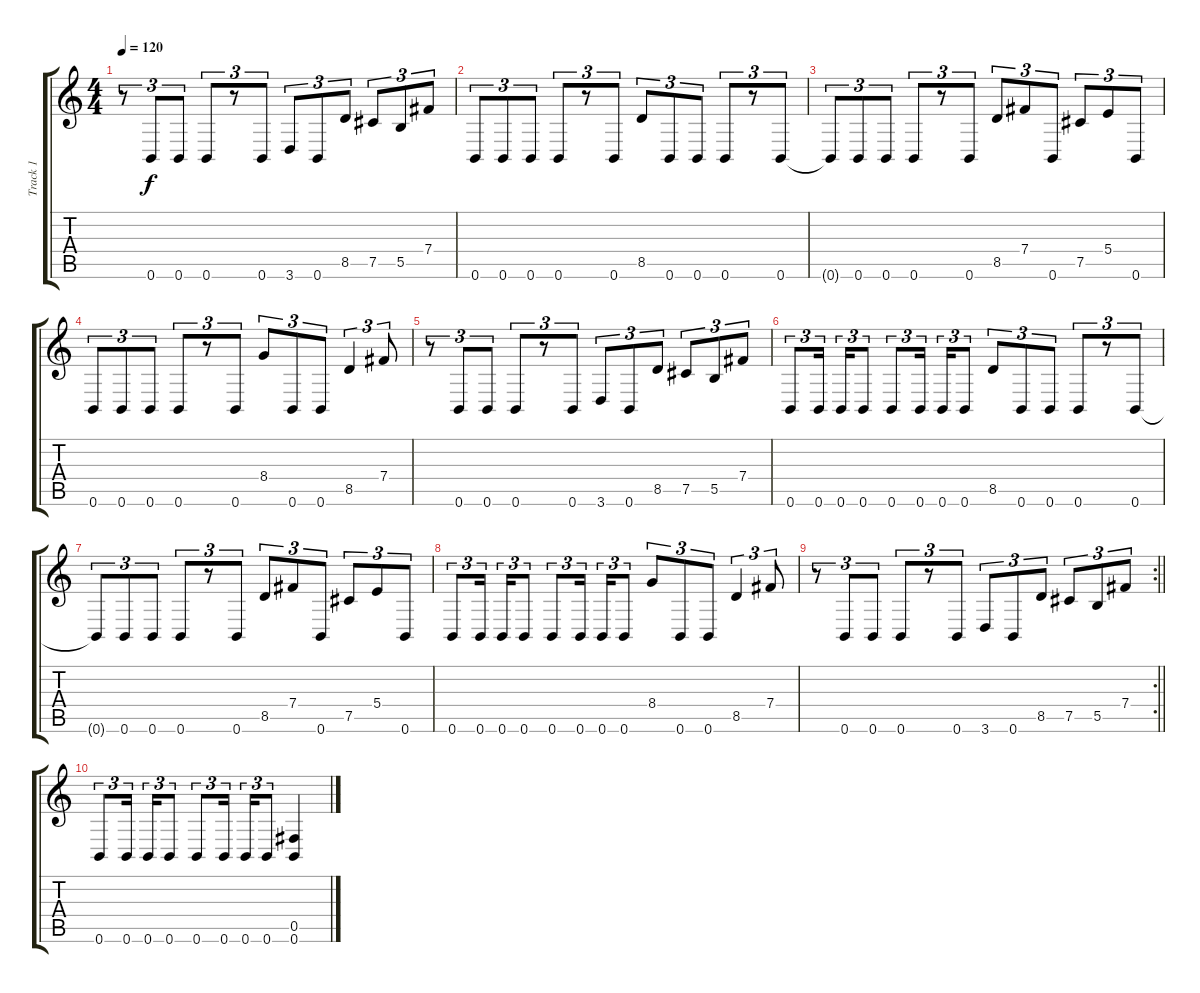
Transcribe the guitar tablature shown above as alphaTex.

\track ("Track 1" "Track 1") {instrument overdrivenguitar}
\staff {score tabs}
\tuning (Db4 Ab3 E3 B2 Gb2 B1) {hide}
\ts (4 4)
\tempo 120
\clef g2
\ks c
r.8{tu (3 2) dy f} 0.6.8{tu (3 2)} 0.6.8{tu (3 2)} 0.6.8{tu (3 2)} r.8{tu (3 2)} 0.6.8{tu (3 2)} 3.6.8{tu (3 2)} 0.6.8{tu (3 2)} 8.5.8{tu (3 2)} 7.5.8{tu (3 2)} 5.5.8{tu (3 2)} 7.4.8{tu (3 2)} |
0.6.8{tu (3 2)} 0.6.8{tu (3 2)} 0.6.8{tu (3 2)} 0.6.8{tu (3 2)} r.8{tu (3 2)} 0.6.8{tu (3 2)} 8.5.8{tu (3 2)} 0.6.8{tu (3 2)} 0.6.8{tu (3 2)} 0.6.8{tu (3 2)} r.8{tu (3 2)} 0.6.8{tu (3 2)} |
0.6{t}.8{tu (3 2)} 0.6.8{tu (3 2)} 0.6.8{tu (3 2)} 0.6.8{tu (3 2)} r.8{tu (3 2)} 0.6.8{tu (3 2)} 8.5.8{tu (3 2)} 7.4.8{tu (3 2)} 0.6.8{tu (3 2)} 7.5.8{tu (3 2)} 5.4.8{tu (3 2)} 0.6.8{tu (3 2)} |
0.6.8{tu (3 2)} 0.6.8{tu (3 2)} 0.6.8{tu (3 2)} 0.6.8{tu (3 2)} r.8{tu (3 2)} 0.6.8{tu (3 2)} 8.4.8{tu (3 2)} 0.6.8{tu (3 2)} 0.6.8{tu (3 2)} 8.5.4{tu (3 2)} 7.4.8{tu (3 2)} |
r.8{tu (3 2)} 0.6.8{tu (3 2)} 0.6.8{tu (3 2)} 0.6.8{tu (3 2)} r.8{tu (3 2)} 0.6.8{tu (3 2)} 3.6.8{tu (3 2)} 0.6.8{tu (3 2)} 8.5.8{tu (3 2)} 7.5.8{tu (3 2)} 5.5.8{tu (3 2)} 7.4.8{tu (3 2)} |
0.6.8{tu (3 2)} 0.6.16{tu (3 2) beam splitsecondary} 0.6.16{tu (3 2)} 0.6.8{tu (3 2)} 0.6.8{tu (3 2)} 0.6.16{tu (3 2) beam splitsecondary} 0.6.16{tu (3 2)} 0.6.8{tu (3 2)} 8.5.8{tu (3 2)} 0.6.8{tu (3 2)} 0.6.8{tu (3 2)} 0.6.8{tu (3 2)} r.8{tu (3 2)} 0.6.8{tu (3 2)} |
0.6{t}.8{tu (3 2)} 0.6.8{tu (3 2)} 0.6.8{tu (3 2)} 0.6.8{tu (3 2)} r.8{tu (3 2)} 0.6.8{tu (3 2)} 8.5.8{tu (3 2)} 7.4.8{tu (3 2)} 0.6.8{tu (3 2)} 7.5.8{tu (3 2)} 5.4.8{tu (3 2)} 0.6.8{tu (3 2)} |
0.6.8{tu (3 2)} 0.6.16{tu (3 2) beam splitsecondary} 0.6.16{tu (3 2)} 0.6.8{tu (3 2)} 0.6.8{tu (3 2)} 0.6.16{tu (3 2) beam splitsecondary} 0.6.16{tu (3 2)} 0.6.8{tu (3 2)} 8.4.8{tu (3 2)} 0.6.8{tu (3 2)} 0.6.8{tu (3 2)} 8.5.4{tu (3 2)} 7.4.8{tu (3 2)} |
\rc 2
\barLineRight lightlight
r.8{tu (3 2)} 0.6.8{tu (3 2)} 0.6.8{tu (3 2)} 0.6.8{tu (3 2)} r.8{tu (3 2)} 0.6.8{tu (3 2)} 3.6.8{tu (3 2)} 0.6.8{tu (3 2)} 8.5.8{tu (3 2)} 7.5.8{tu (3 2)} 5.5.8{tu (3 2)} 7.4.8{tu (3 2)} |
0.6.8{tu (3 2)} 0.6.16{tu (3 2) beam splitsecondary} 0.6.16{tu (3 2)} 0.6.8{tu (3 2)} 0.6.8{tu (3 2)} 0.6.16{tu (3 2) beam splitsecondary} 0.6.16{tu (3 2)} 0.6.8{tu (3 2)} (0.5 0.6).4
